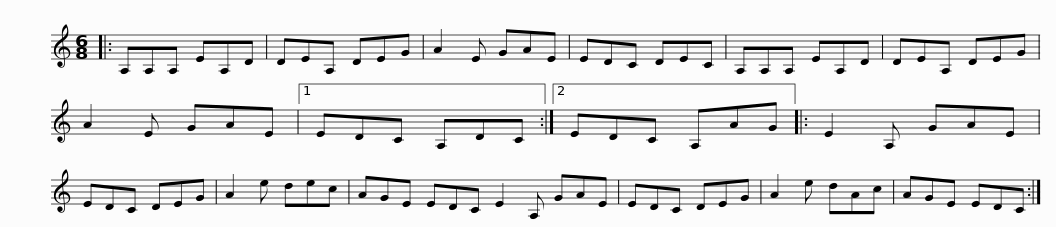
X:1
L:1/8
M:6/8
I:linebreak $
K:C
V:1 treble
V:1
|: A,A,A, EA,D | DEA, DEG | A2 E GAE | EDC DEC | A,A,A, EA,D | %5
 DEA, DEG | A2 E GAE |1$ EDC A,DC :|2 EDC A,AG |: E2 A, GAE | %10
 EDC DEG | A2 e dec | AGE EDC E2 A, GAE |$ EDC DEG | A2 e dAc | %15
 AGE EDC :| %16
